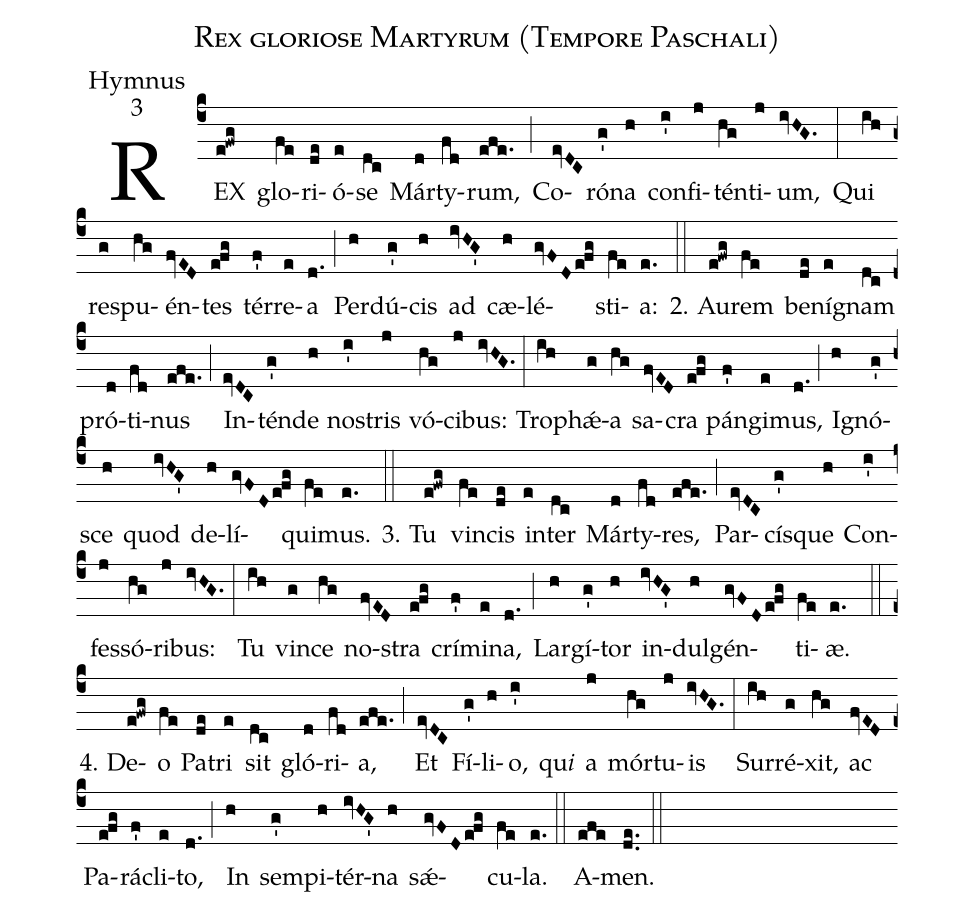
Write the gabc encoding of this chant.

name:Rex gloriose Martyrum (Tempore Paschali);
office-part:Hymnus;
mode:3;
%%
(c4) REX(e!fwg) glo(fe)ri(de)ó(e)se(dc) Már(d)ty(fd)rum,(efe.) (;) Co(evDC)ró(g')na(h) con(i')fi(j)tén(hg)ti(j)um,(ivHG.) (:) Qui(ih) re(g)spu(hg)én(fvED)tes(e!fg) tér(f')re(e)a(d.) (;) Per(h)dú(g')cis(h) ad(ivHG') cæ(h)lé(gvFD/e!fg)sti(fe)a:(e.) (::) 2. Au(e!fwg)rem(fe) be(de)ní(e)gnam(dc) pró(d)ti(fd)nus(efe.) (;) In(evDC)tén(g')de(h) no(i')stris(j) vó(hg)ci(j)bus:(ivHG.) (:) Tro(ih)phǽ(g)a(hg) sa(fvED)cra(e!fg) pán(f')gi(e)mus,(d.) (;) I(h)gnó(g')sce(h) quod(ivHG') de(h)lí(gvFD/e!fg)qui(fe)mus.(e.) (::) 3. Tu(e!fwg) vin(fe)cis(de) in(e)ter(dc) Már(d)ty(fd)res,(efe.) (;) Par(evDC)cí(g')sque(h) Con(i')fes(j)só(hg)ri(j)bus:(ivHG.) (:) Tu(ih) vin(g)ce(hg) no(fvED)stra(e!fg) crí(f')mi(e)na,(d.) (;) Lar(h)gí(g')tor(h) in(ivHG')dul(h)gén(gvFD/e!fg)ti(fe)æ.(e.) (::) 4. De(e!fwg)o(fe) Pa(de)tri(e) sit(dc) gló(d)ri(fd)a,(efe.) (;) Et(evDC) Fí(g')li(h)o,(i') qu<i>i</i>() a(j) mór(hg)tu(j)is(ivHG.) (:) Sur(ih)ré(g)xit,(hg) ac(fvED) Pa(e!fg)rá(f')cli(e)to,(d.) (;) In(h) sem(g')pi(h)tér(ivHG')na(h) sǽ(gvFD/e!fg)cu(fe)la.(e.) (::) A(efe)men.(de..) (::)
